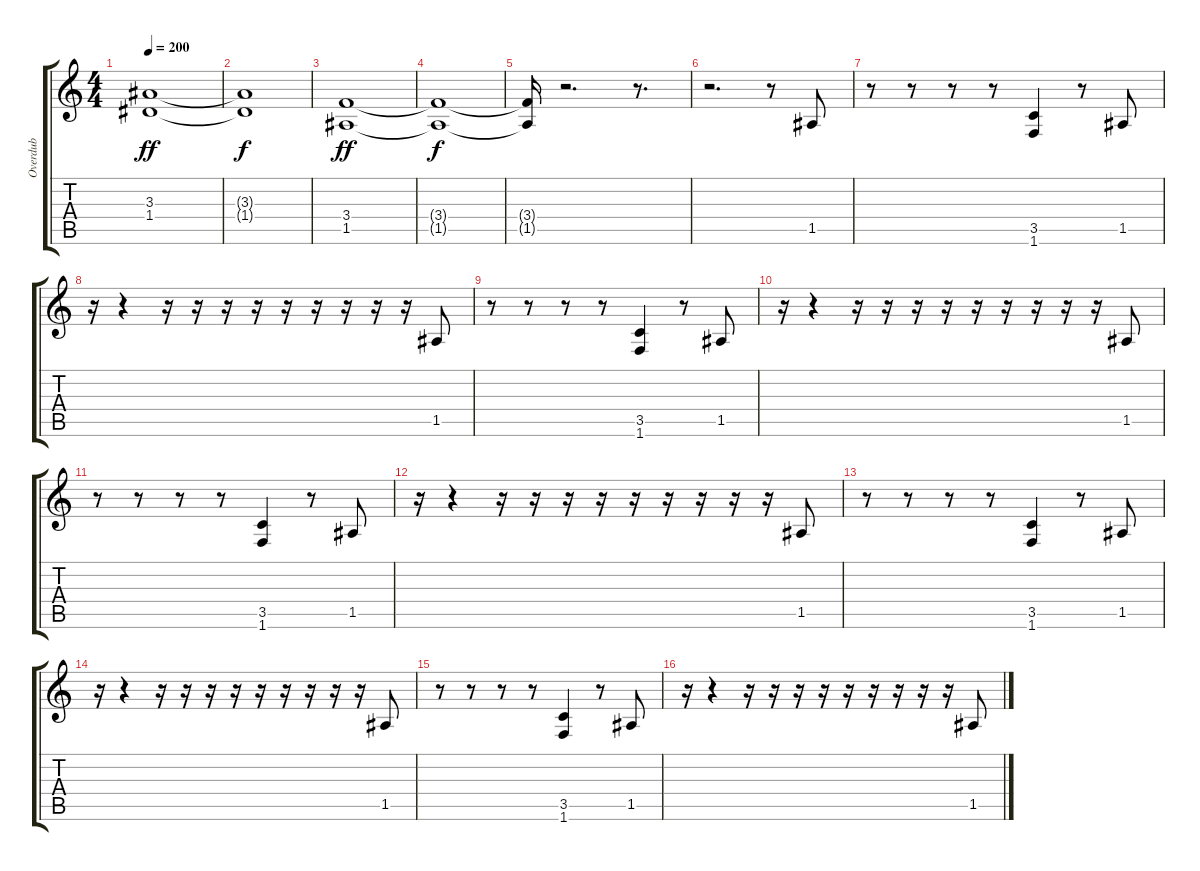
\track ("Overdub" "Overdub") {instrument overdrivenguitar}
\staff {score tabs}
\tuning (E4 B3 G3 D3 A2 E2) {hide}
\ts (4 4)
\tempo 200
\clef g2
\ks c
(3.3 1.4).1{dy ff} |
(3.3{t} 1.4{t}).1{dy f} |
(3.4 1.5).1{dy ff} |
(3.4{t} 1.5{t}).1{dy f} |
(3.4{t} 1.5{t}).16 r.2{d} r.8{d} |
r.2{d} r.8 1.5.8 |
r.8 r.8 r.8 r.8 (3.5 1.6).4 r.8 1.5.8 |
r.16 r.4 r.16 r.16 r.16 r.16 r.16 r.16 r.16 r.16 r.16 1.5.8 |
r.8 r.8 r.8 r.8 (3.5 1.6).4 r.8 1.5.8 |
r.16 r.4 r.16 r.16 r.16 r.16 r.16 r.16 r.16 r.16 r.16 1.5.8 |
r.8 r.8 r.8 r.8 (3.5 1.6).4 r.8 1.5.8 |
r.16 r.4 r.16 r.16 r.16 r.16 r.16 r.16 r.16 r.16 r.16 1.5.8 |
r.8 r.8 r.8 r.8 (3.5 1.6).4 r.8 1.5.8 |
r.16 r.4 r.16 r.16 r.16 r.16 r.16 r.16 r.16 r.16 r.16 1.5.8 |
r.8 r.8 r.8 r.8 (3.5 1.6).4 r.8 1.5.8 |
r.16 r.4 r.16 r.16 r.16 r.16 r.16 r.16 r.16 r.16 r.16 1.5.8
